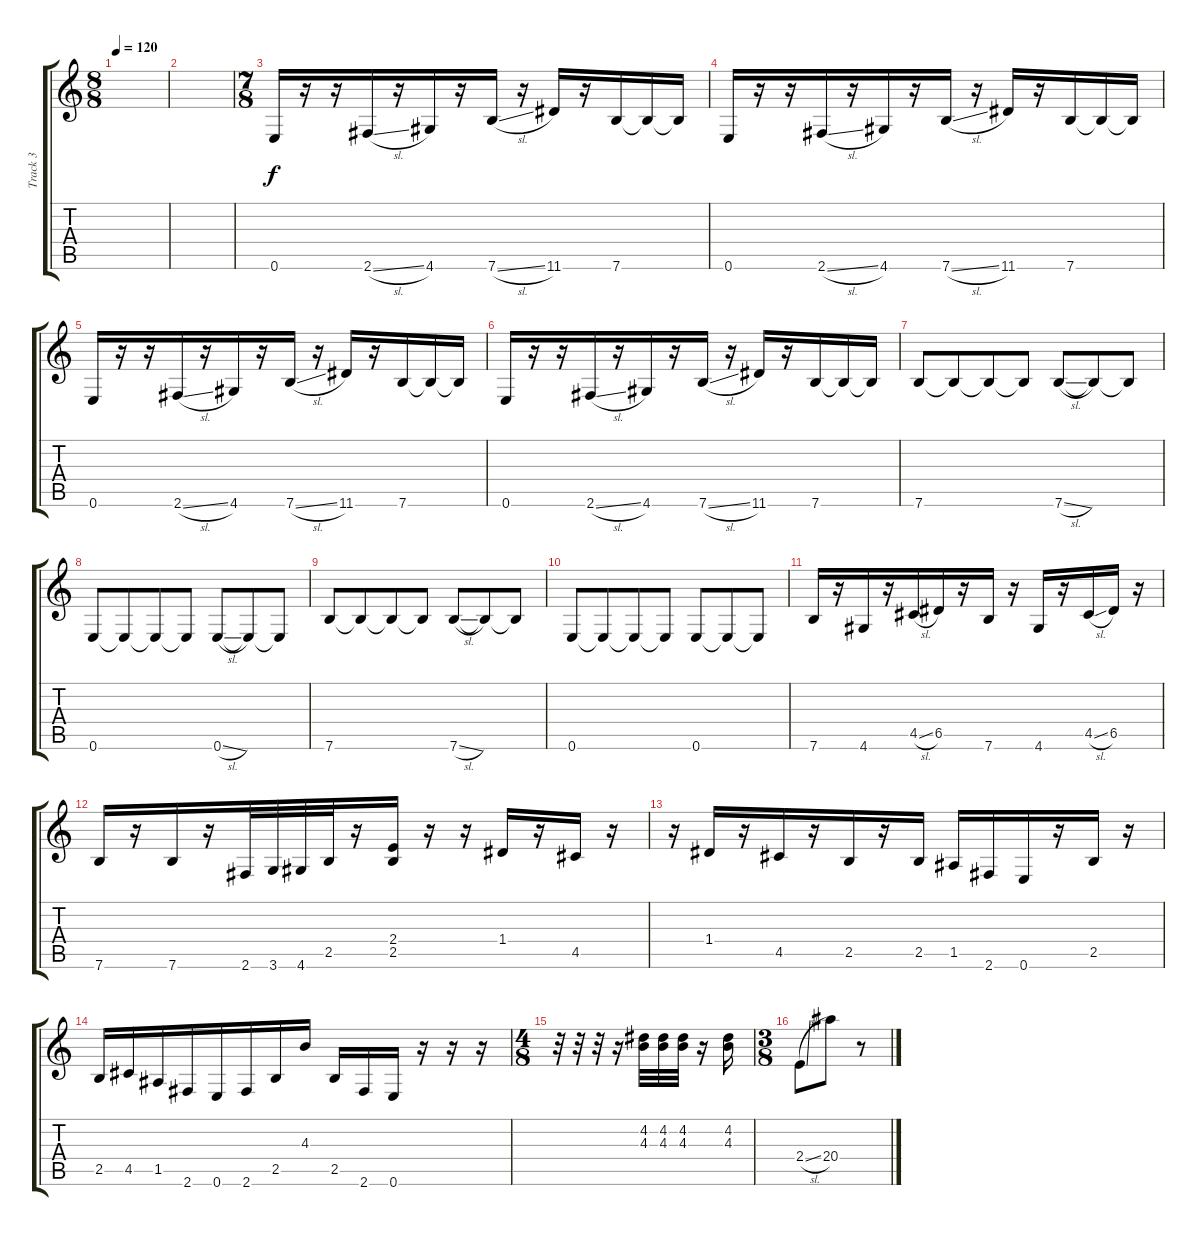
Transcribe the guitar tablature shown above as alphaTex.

\track ("Track 3" "Track 3") {instrument overdrivenguitar}
\staff {score tabs}
\tuning (E4 B3 G3 D3 A2 E2) {hide}
\ts (8 8)
\tempo 120
\clef g2
\ks c
|
|
\ts (7 8)
0.6.16 r.16 r.16 2.6{sl}.16 r.16 4.6.16 r.16 7.6{sl}.16 r.16 11.6.16 r.16 7.6.16 7.6{t}.16 7.6{t}.16 |
0.6.16 r.16 r.16 2.6{sl}.16 r.16 4.6.16 r.16 7.6{sl}.16 r.16 11.6.16 r.16 7.6.16 7.6{t}.16 7.6{t}.16 |
0.6.16 r.16 r.16 2.6{sl}.16 r.16 4.6.16 r.16 7.6{sl}.16 r.16 11.6.16 r.16 7.6.16 7.6{t}.16 7.6{t}.16 |
0.6.16 r.16 r.16 2.6{sl}.16 r.16 4.6.16 r.16 7.6{sl}.16 r.16 11.6.16 r.16 7.6.16 7.6{t}.16 7.6{t}.16 |
7.6.8 7.6{t}.8 7.6{t}.8 7.6{t}.8 7.6{sl}.8 7.6{t}.8 7.6{t}.8 |
0.6.8 0.6{t}.8 0.6{t}.8 0.6{t}.8 0.6{sl}.8 0.6{t}.8 0.6{t}.8 |
7.6.8 7.6{t}.8 7.6{t}.8 7.6{t}.8 7.6{sl}.8 7.6{t}.8 7.6{t}.8 |
0.6.8 0.6{t}.8 0.6{t}.8 0.6{t}.8 0.6.8 0.6{t}.8 0.6{t}.8 |
7.6.16 r.16 4.6.16 r.16 4.5{sl}.16 6.5.16 r.16 7.6.16 r.16 4.6.16 r.16 4.5{sl}.16 6.5.16 r.16 |
7.6.16 r.16 7.6.16 r.16 2.6.32 3.6.32 4.6.32 2.5.32 r.16 (2.4 2.5).16 r.16 r.16 1.4.16 r.16 4.5.16 r.16 |
r.16 1.4.16 r.16 4.5.16 r.16 2.5.16 r.16 2.5.16 1.5.16 2.6.16 0.6.16 r.16 2.5.16 r.16 |
2.5.16 4.5.16 1.5.16 2.6.16 0.6.16 2.6.16 2.5.16 4.3.16 2.5.16 2.6.16 0.6.16 r.16 r.16 r.16 |
\ts (4 8)
r.32 r.32 r.32 r.16 (4.2 4.3).32 (4.2 4.3).32 (4.2 4.3).32 r.16 (4.2 4.3).16 |
\ts (3 8)
2.4{sl}.8 20.4.8 r.8
